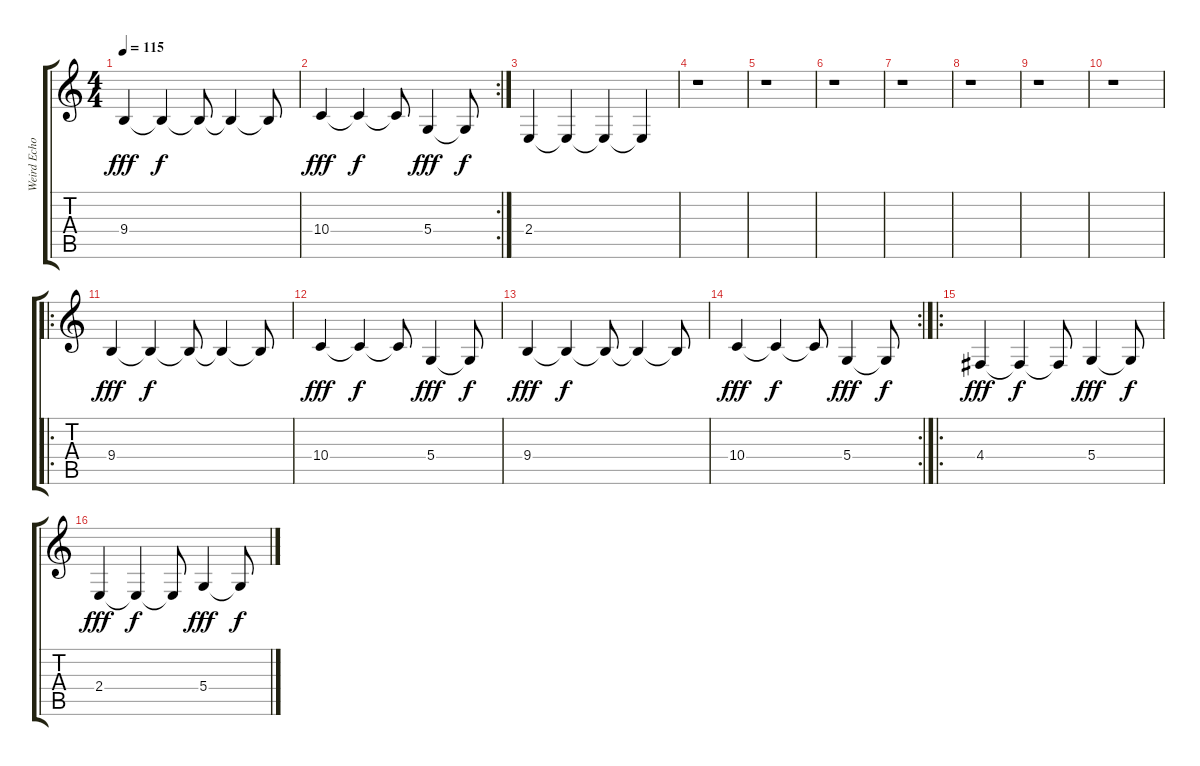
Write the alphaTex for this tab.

\track ("Weird Echo" "Weird Echo") {instrument pad2warm}
\staff {score tabs}
\tuning (E4 B3 G3 D3 A2 E2) {hide}
\ts (4 4)
\tempo 115
\clef g2
\ks c
9.4.4{dy fff} 9.4{t}.4{dy f} 9.4{t}.8 9.4{t}.4 9.4{t}.8 |
\rc 2
10.4.4{dy fff} 10.4{t}.4{dy f} 10.4{t}.8 5.4.4{dy fff} 5.4{t}.8{dy f} |
2.4.4 2.4{t}.4 2.4{t}.4 2.4{t}.4 |
r.1 |
r.1 |
r.1 |
r.1 |
r.1 |
r.1 |
r.1 |
\ro
9.4.4{dy fff} 9.4{t}.4{dy f} 9.4{t}.8 9.4{t}.4 9.4{t}.8 |
10.4.4{dy fff} 10.4{t}.4{dy f} 10.4{t}.8 5.4.4{dy fff} 5.4{t}.8{dy f} |
9.4.4{dy fff} 9.4{t}.4{dy f} 9.4{t}.8 9.4{t}.4 9.4{t}.8 |
\rc 2
10.4.4{dy fff} 10.4{t}.4{dy f} 10.4{t}.8 5.4.4{dy fff} 5.4{t}.8{dy f} |
\ro
4.4.4{dy fff} 4.4{t}.4{dy f} 4.4{t}.8 5.4.4{dy fff} 5.4{t}.8{dy f} |
2.4.4{dy fff} 2.4{t}.4{dy f} 2.4{t}.8 5.4.4{dy fff} 5.4{t}.8{dy f}
